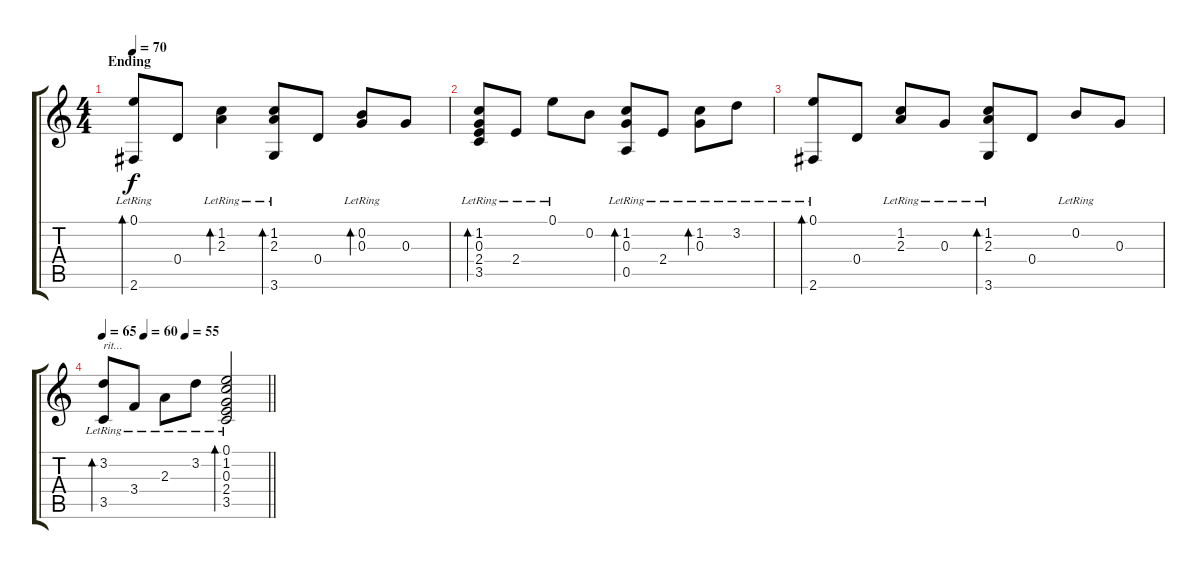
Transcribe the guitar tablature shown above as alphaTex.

\track "" {instrument acousticguitarnylon}
\staff {score tabs}
\tuning (E4 B3 G3 D3 A2 E2) {hide}
\ts (4 4)
\section ("" "Ending")
\tempo 70
\clef g2
\ks c
(0.1 2.6{lr}).8{bd 240 dy f} 0.4.8 (1.2{lr} 2.3).4{bd 480} (1.2{lr} 2.3{lr} 3.6).8{bd 240} 0.4.8 (0.2{lr} 0.3{lr}).8{bd 240} 0.3.8 |
(1.2{lr} 0.3{lr} 2.4 3.5).8{bd 240} 2.4{lr}.8 0.1{lr}.8 0.2.8 (1.2{lr} 0.3 0.5).8{bd 240} 2.4{lr}.8 (1.2{lr} 0.3).8{bd 240} 3.2{lr}.8 |
(0.1 2.6{lr}).8{bd 240} 0.4.8 (1.2{lr} 2.3).8 0.3{lr}.8 (1.2{lr} 2.3{lr} 3.6).8{bd 240} 0.4.8 0.2{lr}.8 0.3.8 |
\tempo 65
\tempo (60 0.25)
\tempo (55 0.5)
\barLineRight lightlight
(3.2{lr} 3.5{lr}).8{bd 240 txt "rit..."} 3.4{lr}.8 2.3{lr}.8 3.2{lr}.8 (0.1{lr} 1.2{lr} 0.3{lr} 2.4{lr} 3.5{lr}).2{bd 240}
